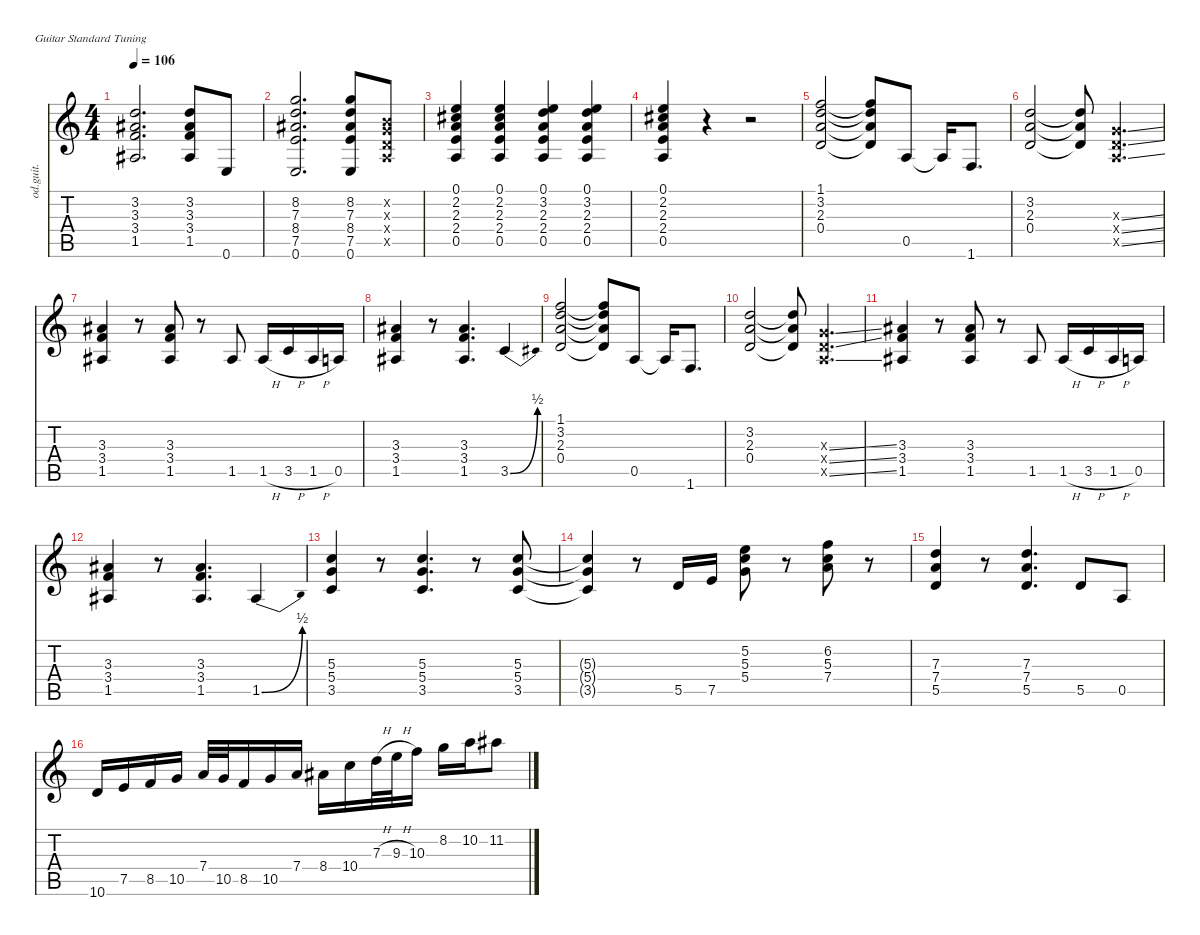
\defaultSystemsLayout 4
\hideDynamics
\bracketExtendMode nobrackets
\track ("Randy Rhoads (Base)" "od.guit.") {instrument overdrivenguitar}
\staff {score tabs}
\tuning (E4 B3 G3 D3 A2 E2)
\ts (4 4)
\tempo 106
\clef g2
\ks c
(3.2 3.3{acc #} 3.4 1.5{acc #}).2{d dy f} (3.2 3.3{acc #} 3.4 1.5{acc #}).8 0.6.8 |
(8.2 7.3 8.4{acc #} 7.5 0.6).2{d} (8.2 7.3 8.4{acc #} 7.5 0.6).8 (0.2{x} 0.3{x} 0.4{x} 0.5{x}).8 |
(0.1 2.2{acc #} 2.3 2.4 0.5).4 (0.1 2.2{acc #} 2.3 2.4 0.5).4 (0.1 3.2 2.3 2.4 0.5).4 (0.1 3.2 2.3 2.4 0.5).4 |
(0.1 2.2{acc #} 2.3 2.4 0.5).4 r.4 r.2 |
(1.1 3.2 2.3 0.4).2 (1.1{t} 3.2{t} 2.3{t} 0.4{t}).8 0.5.8 0.5{t}.16 1.6.8{d} |
(3.2 2.3 0.4).2 (3.2{t} 2.3{t} 0.4{t}).8 (0.3{ss x} 0.4{ss x} 0.5{ss x}).4{d} |
(3.3{acc #} 3.4 1.5{acc #}).4 r.8 (3.3{acc #} 3.4 1.5{acc #}).8 r.8 1.5{acc #}.8 1.5{h acc #}.16 3.5{h}.16 1.5{h acc #}.16 0.5.16 |
(3.3{acc #} 3.4 1.5{acc #}).4 r.8 (3.3{acc #} 3.4 1.5{acc #}).4{d} 3.5{be (bend 0 0 30 2)}.4 |
(1.1 3.2 2.3 0.4).2 (1.1{t} 3.2{t} 2.3{t} 0.4{t}).8 0.5.8 0.5{t}.16 1.6.8{d} |
(3.2 2.3 0.4).2 (3.2{t} 2.3{t} 0.4{t}).8 (0.3{ss x} 0.4{ss x} 0.5{ss x}).4{d} |
(3.3{acc #} 3.4 1.5{acc #}).4 r.8 (3.3{acc #} 3.4 1.5{acc #}).8 r.8 1.5{acc #}.8 1.5{h acc #}.16 3.5{h}.16 1.5{h acc #}.16 0.5.16 |
(3.3{acc #} 3.4 1.5{acc #}).4 r.8 (3.3{acc #} 3.4 1.5{acc #}).4{d} 1.5{be (bend 0 0 30 2) acc #}.4 |
(5.3 5.4 3.5).4 r.8 (5.3 5.4 3.5).4{d} r.8 (5.3 5.4 3.5).8 |
(5.3{t} 5.4{t} 3.5{t}).4 r.8 5.5.16 7.5.16 (5.2 5.3 5.4).8 r.8 (6.2 5.3 7.4).8 r.8 |
(7.3 7.4 5.5).4 r.8 (7.3 7.4 5.5).4{d} 5.5.8 0.5.8 |
10.6.16 7.5.16 8.5.16 10.5.16 7.4.32 10.5.32 8.5.16 10.5.16 7.4.16 8.4{acc #}.16 10.4.16 7.3{h}.32 9.3{h}.32 10.3.16 8.2.16 10.2.16 11.2{acc #}.8
